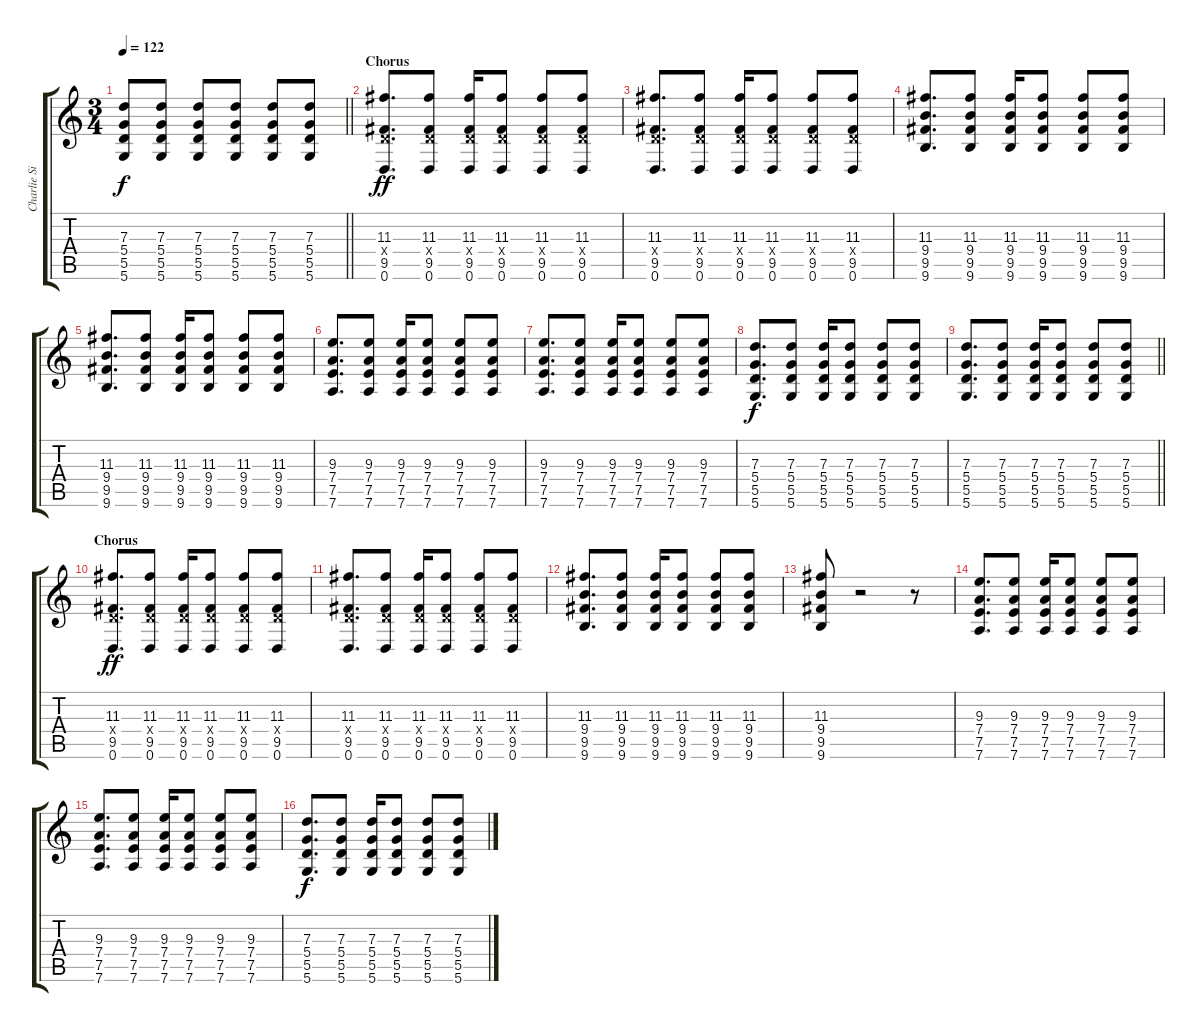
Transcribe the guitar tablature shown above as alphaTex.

\track ("Charlie Simpson" "Charlie Si") {instrument distortionguitar}
\staff {score tabs}
\tuning (E4 B3 G3 D3 A2 D2) {hide}
\ts (3 4)
\tempo 122
\clef g2
\barLineRight lightlight
\ks c
(7.3 5.4 5.5 5.6).8{dy f} (7.3 5.4 5.5 5.6).8 (7.3 5.4 5.5 5.6).8 (7.3 5.4 5.5 5.6).8 (7.3 5.4 5.5 5.6).8 (7.3 5.4 5.5 5.6).8 |
\section ("" "Chorus")
(11.3 0.4{x} 9.5 0.6).8{d dy ff volume 14} (11.3 0.4{x} 9.5 0.6).8 (11.3 0.4{x} 9.5 0.6).16 (11.3 0.4{x} 9.5 0.6).8 (11.3 0.4{x} 9.5 0.6).8 (11.3 0.4{x} 9.5 0.6).8 |
(11.3 0.4{x} 9.5 0.6).8{d volume 14} (11.3 0.4{x} 9.5 0.6).8 (11.3 0.4{x} 9.5 0.6).16 (11.3 0.4{x} 9.5 0.6).8 (11.3 0.4{x} 9.5 0.6).8 (11.3 0.4{x} 9.5 0.6).8 |
(11.3 9.4 9.5 9.6).8{d} (11.3 9.4 9.5 9.6).8 (11.3 9.4 9.5 9.6).16 (11.3 9.4 9.5 9.6).8 (11.3 9.4 9.5 9.6).8 (11.3 9.4 9.5 9.6).8 |
(11.3 9.4 9.5 9.6).8{d} (11.3 9.4 9.5 9.6).8 (11.3 9.4 9.5 9.6).16 (11.3 9.4 9.5 9.6).8 (11.3 9.4 9.5 9.6).8 (11.3 9.4 9.5 9.6).8 |
(9.3 7.4 7.5 7.6).8{d} (9.3 7.4 7.5 7.6).8 (9.3 7.4 7.5 7.6).16 (9.3 7.4 7.5 7.6).8 (9.3 7.4 7.5 7.6).8 (9.3 7.4 7.5 7.6).8 |
(9.3 7.4 7.5 7.6).8{d} (9.3 7.4 7.5 7.6).8 (9.3 7.4 7.5 7.6).16 (9.3 7.4 7.5 7.6).8 (9.3 7.4 7.5 7.6).8 (9.3 7.4 7.5 7.6).8 |
(7.3 5.4 5.5 5.6).8{d dy f} (7.3 5.4 5.5 5.6).8 (7.3 5.4 5.5 5.6).16 (7.3 5.4 5.5 5.6).8 (7.3 5.4 5.5 5.6).8 (7.3 5.4 5.5 5.6).8 |
\barLineRight lightlight
(7.3 5.4 5.5 5.6).8{d} (7.3 5.4 5.5 5.6).8 (7.3 5.4 5.5 5.6).16 (7.3 5.4 5.5 5.6).8 (7.3 5.4 5.5 5.6).8 (7.3 5.4 5.5 5.6).8 |
\section ("" "Chorus")
(11.3 0.4{x} 9.5 0.6).8{d dy ff volume 14} (11.3 0.4{x} 9.5 0.6).8 (11.3 0.4{x} 9.5 0.6).16 (11.3 0.4{x} 9.5 0.6).8 (11.3 0.4{x} 9.5 0.6).8 (11.3 0.4{x} 9.5 0.6).8 |
(11.3 0.4{x} 9.5 0.6).8{d volume 14} (11.3 0.4{x} 9.5 0.6).8 (11.3 0.4{x} 9.5 0.6).16 (11.3 0.4{x} 9.5 0.6).8 (11.3 0.4{x} 9.5 0.6).8 (11.3 0.4{x} 9.5 0.6).8 |
(11.3 9.4 9.5 9.6).8{d} (11.3 9.4 9.5 9.6).8 (11.3 9.4 9.5 9.6).16 (11.3 9.4 9.5 9.6).8 (11.3 9.4 9.5 9.6).8 (11.3 9.4 9.5 9.6).8 |
(11.3 9.4 9.5 9.6).8 r.2 r.8 |
(9.3 7.4 7.5 7.6).8{d} (9.3 7.4 7.5 7.6).8 (9.3 7.4 7.5 7.6).16 (9.3 7.4 7.5 7.6).8 (9.3 7.4 7.5 7.6).8 (9.3 7.4 7.5 7.6).8 |
(9.3 7.4 7.5 7.6).8{d} (9.3 7.4 7.5 7.6).8 (9.3 7.4 7.5 7.6).16 (9.3 7.4 7.5 7.6).8 (9.3 7.4 7.5 7.6).8 (9.3 7.4 7.5 7.6).8 |
(7.3 5.4 5.5 5.6).8{d dy f} (7.3 5.4 5.5 5.6).8 (7.3 5.4 5.5 5.6).16 (7.3 5.4 5.5 5.6).8 (7.3 5.4 5.5 5.6).8 (7.3 5.4 5.5 5.6).8
